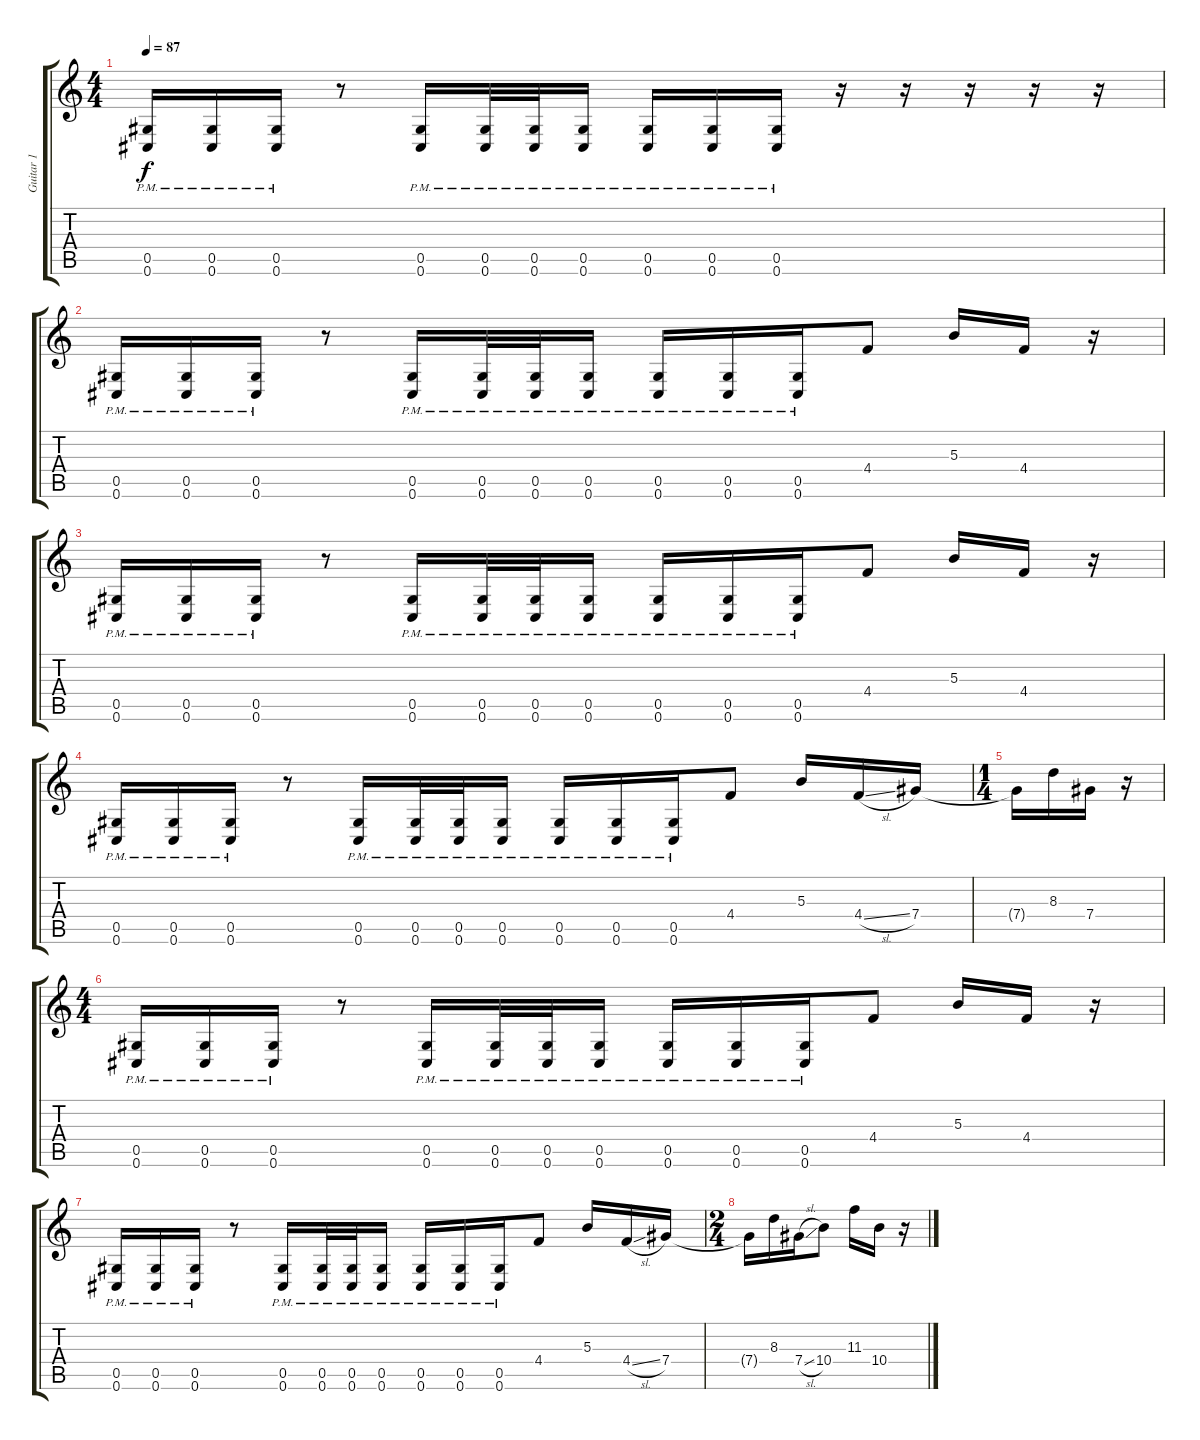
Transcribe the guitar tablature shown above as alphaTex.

\track ("Guitar 1" "Guitar 1") {instrument overdrivenguitar}
\staff {score tabs}
\tuning (Eb4 Bb3 Gb3 Db3 Ab2 Db2) {hide}
\ts (4 4)
\tempo 87
\clef g2
\ks c
(0.5{pm} 0.6{pm}).16{dy f balance 8} (0.5{pm} 0.6{pm}).16 (0.5{pm} 0.6{pm}).16 r.8 (0.5{pm} 0.6{pm}).16 (0.5{pm} 0.6{pm}).32 (0.5{pm} 0.6{pm}).32 (0.5{pm} 0.6{pm}).16 (0.5{pm} 0.6{pm}).16 (0.5{pm} 0.6{pm}).16 (0.5{pm} 0.6{pm}).16 r.16 r.16 r.16 r.16 r.16 |
(0.5{pm} 0.6{pm}).16 (0.5{pm} 0.6{pm}).16 (0.5{pm} 0.6{pm}).16 r.8 (0.5{pm} 0.6{pm}).16 (0.5{pm} 0.6{pm}).32 (0.5{pm} 0.6{pm}).32 (0.5{pm} 0.6{pm}).16 (0.5{pm} 0.6{pm}).16 (0.5{pm} 0.6{pm}).16 (0.5{pm} 0.6{pm}).16 4.4.8{balance 16} 5.3.16 4.4.16 r.16 |
(0.5{pm} 0.6{pm}).16{balance 8} (0.5{pm} 0.6{pm}).16 (0.5{pm} 0.6{pm}).16 r.8 (0.5{pm} 0.6{pm}).16 (0.5{pm} 0.6{pm}).32 (0.5{pm} 0.6{pm}).32 (0.5{pm} 0.6{pm}).16 (0.5{pm} 0.6{pm}).16 (0.5{pm} 0.6{pm}).16 (0.5{pm} 0.6{pm}).16 4.4.8{balance 16} 5.3.16 4.4.16 r.16 |
(0.5{pm} 0.6{pm}).16{balance 8} (0.5{pm} 0.6{pm}).16 (0.5{pm} 0.6{pm}).16 r.8 (0.5{pm} 0.6{pm}).16 (0.5{pm} 0.6{pm}).32 (0.5{pm} 0.6{pm}).32 (0.5{pm} 0.6{pm}).16 (0.5{pm} 0.6{pm}).16 (0.5{pm} 0.6{pm}).16 (0.5{pm} 0.6{pm}).16 4.4.8{balance 16} 5.3.16 4.4{sl}.16 7.4.16 |
\ts (1 4)
7.4{t}.16 8.3.16 7.4.16 r.16 |
\ts (4 4)
(0.5{pm} 0.6{pm}).16{balance 8} (0.5{pm} 0.6{pm}).16 (0.5{pm} 0.6{pm}).16 r.8 (0.5{pm} 0.6{pm}).16 (0.5{pm} 0.6{pm}).32 (0.5{pm} 0.6{pm}).32 (0.5{pm} 0.6{pm}).16 (0.5{pm} 0.6{pm}).16 (0.5{pm} 0.6{pm}).16 (0.5{pm} 0.6{pm}).16 4.4.8{balance 16} 5.3.16 4.4.16 r.16 |
(0.5{pm} 0.6{pm}).16{balance 8} (0.5{pm} 0.6{pm}).16 (0.5{pm} 0.6{pm}).16 r.8 (0.5{pm} 0.6{pm}).16 (0.5{pm} 0.6{pm}).32 (0.5{pm} 0.6{pm}).32 (0.5{pm} 0.6{pm}).16 (0.5{pm} 0.6{pm}).16 (0.5{pm} 0.6{pm}).16 (0.5{pm} 0.6{pm}).16 4.4.8{balance 16} 5.3.16 4.4{sl}.16 7.4.16 |
\ts (2 4)
7.4{t}.16 8.3.16 7.4{sl}.16 10.4.8 11.3.16 10.4.16 r.16
